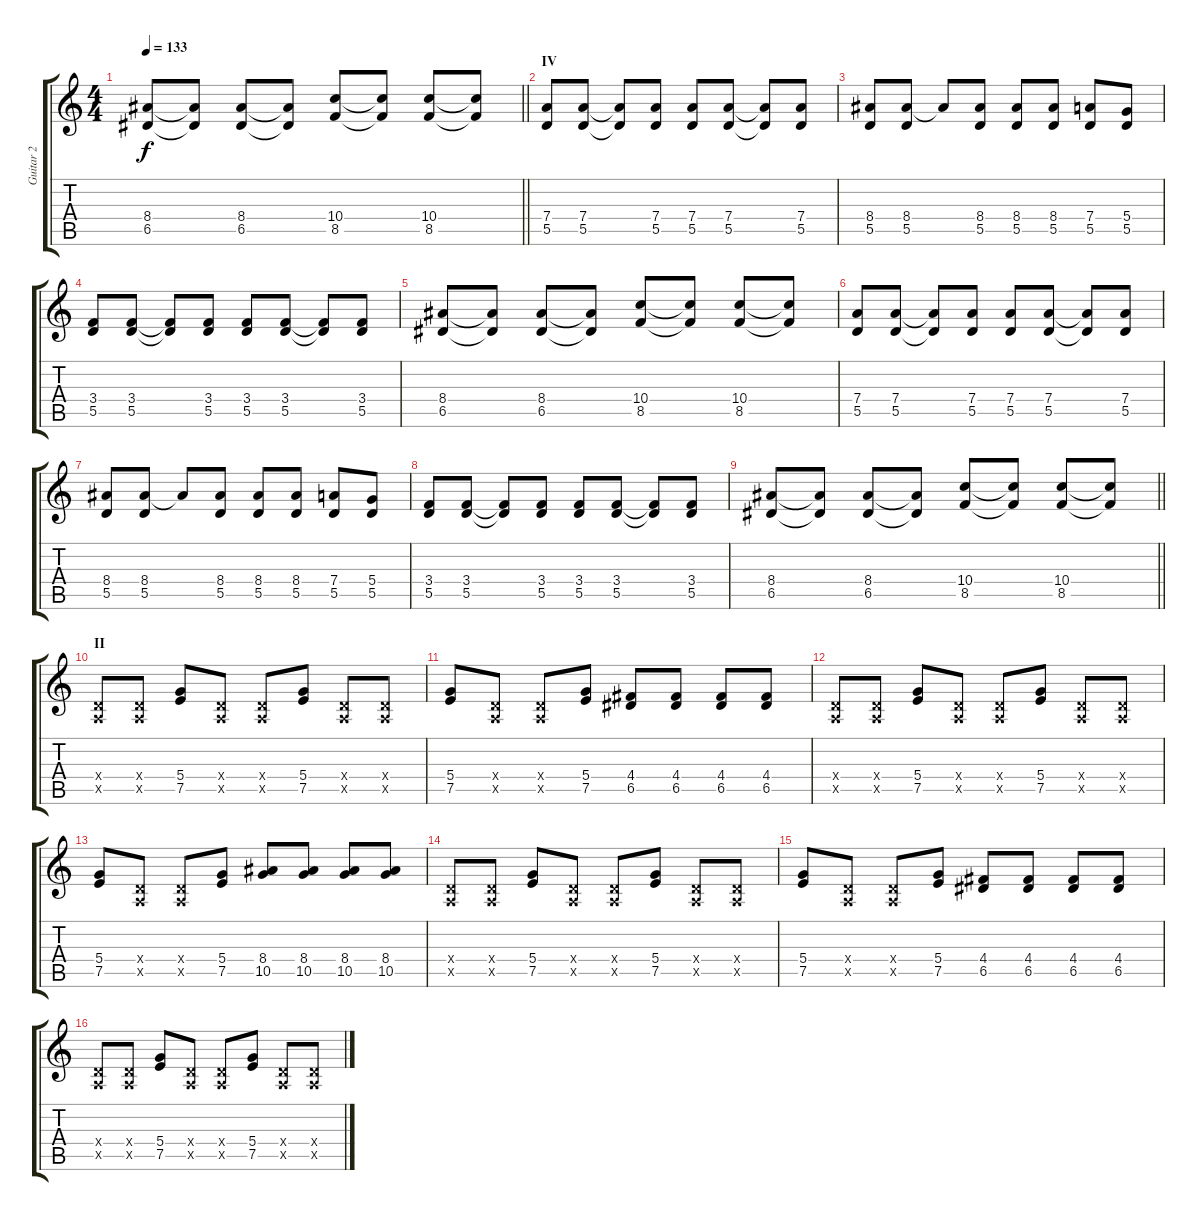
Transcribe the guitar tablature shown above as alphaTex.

\track ("Guitar 2" "Guitar 2") {instrument distortionguitar}
\staff {score tabs}
\tuning (E4 B3 G3 D3 A2 E2) {hide}
\ts (4 4)
\tempo 133
\clef g2
\barLineRight lightlight
\ks c
(8.4 6.5).8{dy f} (8.4{t} 6.5{t}).8 (8.4 6.5).8 (8.4{t} 6.5{t}).8 (10.4 8.5).8 (10.4{t} 8.5{t}).8 (10.4 8.5).8 (10.4{t} 8.5{t}).8 |
\section ("" "IV")
(7.4 5.5).8 (7.4 5.5).8 (7.4{t} 5.5{t}).8 (7.4 5.5).8 (7.4 5.5).8 (7.4 5.5).8 (7.4{t} 5.5{t}).8 (7.4 5.5).8 |
(8.4 5.5).8 (8.4 5.5).8 8.4{t}.8 (8.4 5.5).8 (8.4 5.5).8 (8.4 5.5).8 (7.4 5.5).8 (5.4 5.5).8 |
(3.4 5.5).8 (3.4 5.5).8 (3.4{t} 5.5{t}).8 (3.4 5.5).8 (3.4 5.5).8 (3.4 5.5).8 (3.4{t} 5.5{t}).8 (3.4 5.5).8 |
(8.4 6.5).8 (8.4{t} 6.5{t}).8 (8.4 6.5).8 (8.4{t} 6.5{t}).8 (10.4 8.5).8 (10.4{t} 8.5{t}).8 (10.4 8.5).8 (10.4{t} 8.5{t}).8 |
(7.4 5.5).8 (7.4 5.5).8 (7.4{t} 5.5{t}).8 (7.4 5.5).8 (7.4 5.5).8 (7.4 5.5).8 (7.4{t} 5.5{t}).8 (7.4 5.5).8 |
(8.4 5.5).8 (8.4 5.5).8 8.4{t}.8 (8.4 5.5).8 (8.4 5.5).8 (8.4 5.5).8 (7.4 5.5).8 (5.4 5.5).8 |
(3.4 5.5).8 (3.4 5.5).8 (3.4{t} 5.5{t}).8 (3.4 5.5).8 (3.4 5.5).8 (3.4 5.5).8 (3.4{t} 5.5{t}).8 (3.4 5.5).8 |
\barLineRight lightlight
(8.4 6.5).8 (8.4{t} 6.5{t}).8 (8.4 6.5).8 (8.4{t} 6.5{t}).8 (10.4 8.5).8 (10.4{t} 8.5{t}).8 (10.4 8.5).8 (10.4{t} 8.5{t}).8 |
\section ("" "II")
(0.4{x} 0.5{x}).8 (0.4{x} 0.5{x}).8 (5.4 7.5).8 (0.4{x} 0.5{x}).8 (0.4{x} 0.5{x}).8 (5.4 7.5).8 (0.4{x} 0.5{x}).8 (0.4{x} 0.5{x}).8 |
(5.4 7.5).8 (0.4{x} 0.5{x}).8 (0.4{x} 0.5{x}).8 (5.4 7.5).8 (4.4 6.5).8 (4.4 6.5).8 (4.4 6.5).8 (4.4 6.5).8 |
(0.4{x} 0.5{x}).8 (0.4{x} 0.5{x}).8 (5.4 7.5).8 (0.4{x} 0.5{x}).8 (0.4{x} 0.5{x}).8 (5.4 7.5).8 (0.4{x} 0.5{x}).8 (0.4{x} 0.5{x}).8 |
(5.4 7.5).8 (0.4{x} 0.5{x}).8 (0.4{x} 0.5{x}).8 (5.4 7.5).8 (8.4 10.5).8 (8.4 10.5).8 (8.4 10.5).8 (8.4 10.5).8 |
(0.4{x} 0.5{x}).8 (0.4{x} 0.5{x}).8 (5.4 7.5).8 (0.4{x} 0.5{x}).8 (0.4{x} 0.5{x}).8 (5.4 7.5).8 (0.4{x} 0.5{x}).8 (0.4{x} 0.5{x}).8 |
(5.4 7.5).8 (0.4{x} 0.5{x}).8 (0.4{x} 0.5{x}).8 (5.4 7.5).8 (4.4 6.5).8 (4.4 6.5).8 (4.4 6.5).8 (4.4 6.5).8 |
(0.4{x} 0.5{x}).8 (0.4{x} 0.5{x}).8 (5.4 7.5).8 (0.4{x} 0.5{x}).8 (0.4{x} 0.5{x}).8 (5.4 7.5).8 (0.4{x} 0.5{x}).8 (0.4{x} 0.5{x}).8
